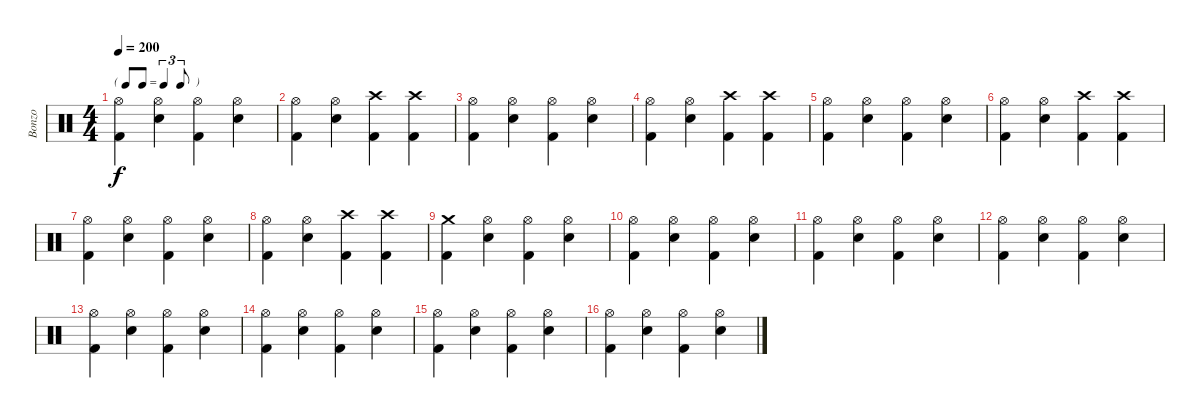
\track ("Bonzo" "Bonzo") {instrument percussion}
\staff {score}
\articulation defaults
\ts (4 4)
\tf triplet8th
\tempo 200
\clef neutral
\ks c
("Hi-Hat (open)" "Kick (hit) 2").4{dy f} ("Hi-Hat (open)" "Snare (hit) 2").4 ("Hi-Hat (open)" "Kick (hit) 2").4 ("Hi-Hat (open)" "Snare (hit) 2").4 |
("Hi-Hat (open)" "Kick (hit) 2").4 ("Hi-Hat (open)" "Snare (hit) 2").4 ("Crash high (hit)" "Kick (hit) 2").4 ("Crash high (hit)" "Kick (hit) 2").4 |
("Hi-Hat (open)" "Kick (hit) 2").4 ("Hi-Hat (open)" "Snare (hit) 2").4 ("Hi-Hat (open)" "Kick (hit) 2").4 ("Hi-Hat (open)" "Snare (hit) 2").4 |
("Hi-Hat (open)" "Kick (hit) 2").4 ("Hi-Hat (open)" "Snare (hit) 2").4 ("Crash high (hit)" "Kick (hit) 2").4 ("Crash high (hit)" "Kick (hit) 2").4 |
("Hi-Hat (open)" "Kick (hit) 2").4 ("Hi-Hat (open)" "Snare (hit) 2").4 ("Hi-Hat (open)" "Kick (hit) 2").4 ("Hi-Hat (open)" "Snare (hit) 2").4 |
("Hi-Hat (open)" "Kick (hit) 2").4 ("Hi-Hat (open)" "Snare (hit) 2").4 ("Crash high (hit)" "Kick (hit) 2").4 ("Crash high (hit)" "Kick (hit) 2").4 |
("Hi-Hat (open)" "Kick (hit) 2").4 ("Hi-Hat (open)" "Snare (hit) 2").4 ("Hi-Hat (open)" "Kick (hit) 2").4 ("Hi-Hat (open)" "Snare (hit) 2").4 |
("Hi-Hat (open)" "Kick (hit) 2").4 ("Hi-Hat (open)" "Snare (hit) 2").4 ("Crash high (hit)" "Kick (hit) 2").4 ("Crash high (hit)" "Kick (hit) 2").4 |
("Crash medium (hit)" "Kick (hit) 2").4 ("Hi-Hat (open)" "Snare (hit) 2").4 ("Hi-Hat (open)" "Kick (hit) 2").4 ("Hi-Hat (open)" "Snare (hit) 2").4 |
("Hi-Hat (open)" "Kick (hit) 2").4 ("Hi-Hat (open)" "Snare (hit) 2").4 ("Hi-Hat (open)" "Kick (hit) 2").4 ("Hi-Hat (open)" "Snare (hit) 2").4 |
("Hi-Hat (open)" "Kick (hit) 2").4 ("Hi-Hat (open)" "Snare (hit) 2").4 ("Hi-Hat (open)" "Kick (hit) 2").4 ("Hi-Hat (open)" "Snare (hit) 2").4 |
("Hi-Hat (open)" "Kick (hit) 2").4 ("Hi-Hat (open)" "Snare (hit) 2").4 ("Hi-Hat (open)" "Kick (hit) 2").4 ("Hi-Hat (open)" "Snare (hit) 2").4 |
("Hi-Hat (open)" "Kick (hit) 2").4 ("Hi-Hat (open)" "Snare (hit) 2").4 ("Hi-Hat (open)" "Kick (hit) 2").4 ("Hi-Hat (open)" "Snare (hit) 2").4 |
("Hi-Hat (open)" "Kick (hit) 2").4 ("Hi-Hat (open)" "Snare (hit) 2").4 ("Hi-Hat (open)" "Kick (hit) 2").4 ("Hi-Hat (open)" "Snare (hit) 2").4 |
("Hi-Hat (open)" "Kick (hit) 2").4 ("Hi-Hat (open)" "Snare (hit) 2").4 ("Hi-Hat (open)" "Kick (hit) 2").4 ("Hi-Hat (open)" "Snare (hit) 2").4 |
("Hi-Hat (open)" "Kick (hit) 2").4 ("Hi-Hat (open)" "Snare (hit) 2").4 ("Hi-Hat (open)" "Kick (hit) 2").4 ("Hi-Hat (open)" "Snare (hit) 2").4
